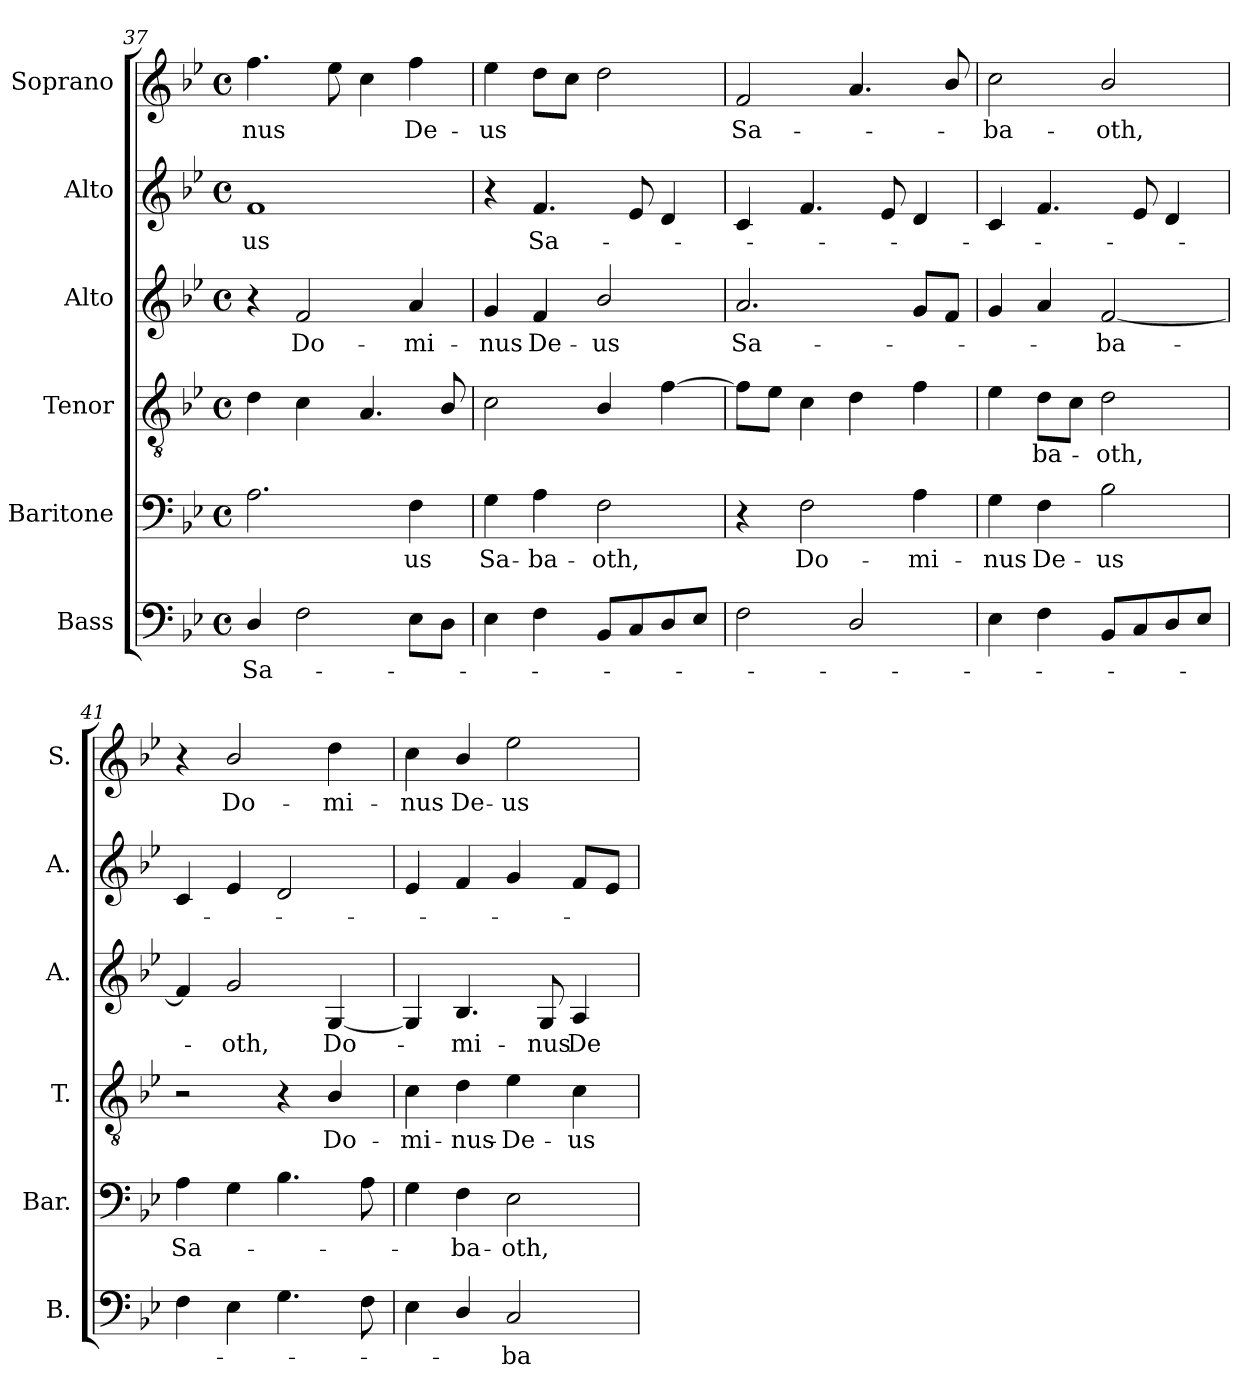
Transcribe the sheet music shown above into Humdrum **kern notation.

**kern	**text	**kern	**text	**kern	**text	**kern	**text	**kern	**text	**kern	**text
*part6	*part6	*part5	*part5	*part4	*part4	*part3	*part3	*part2	*part2	*part1	*part1
*staff6	*staff6	*staff5	*staff5	*staff4	*staff4	*staff3	*staff3	*staff2	*staff2	*staff1	*staff1
*I"Bass	*	*I"Baritone	*	*I"Tenor	*	*I"Alto	*	*I"Alto	*	*I"Soprano	*
*I'B.	*	*I'Bar.	*	*I'T.	*	*I'A.	*	*I'A.	*	*I'S.	*
*clefF4	*	*clefF4	*	*clefGv2	*	*clefG2	*	*clefG2	*	*clefG2	*
*	*	*	*	*ITrd7c12	*	*	*	*	*	*	*
*k[b-e-]	*	*k[b-e-]	*	*k[b-e-]	*	*k[b-e-]	*	*k[b-e-]	*	*k[b-e-]	*
*B-:	*	*B-:	*	*B-:	*	*B-:	*	*B-:	*	*B-:	*
*M4/4	*	*M4/4	*	*M4/4	*	*M4/4	*	*M4/4	*	*M4/4	*
*met(c)	*	*met(c)	*	*met(c)	*	*met(c)	*	*met(c)	*	*met(c)	*
=37	=37	=37	=37	=37	=37	=37	=37	=37	=37	=37	=37
!	!LO:LY:b:color=#000000	!	!	!	!	!	!	!	!	!	!
!	!	!	!	!	!	!	!	!	!LO:LY:b:color=#000000	!	!
!	!	!	!	!	!	!	!	!	!	!	!LO:LY:b:color=#000000
4Di/	Sa-	2.Ai\	.	4Di\	.	4r	.	1fi	-us	4.ffi\	-nus
!	!	!	!	!	!	!	!LO:LY:b:color=#000000	!	!	!	!
2Fi\	.	.	.	4Ci\	.	2fi/	Do-	.	.	.	.
.	.	.	.	.	.	.	.	.	.	8ee-i\	.
.	.	.	.	4.AAi/	.	.	.	.	.	4cci\	.
!	!	!	!LO:LY:b:color=#000000	!	!	!	!	!	!	!	!
!	!	!	!	!	!	!	!LO:LY:b:color=#000000	!	!	!	!
!	!	!	!	!	!	!	!	!	!	!	!LO:LY:b:color=#000000
8E-i\L	.	4Fi\	-us	.	.	4ai/	-mi-	.	.	4ffi\	De-
8Di\J	.	.	.	8BB-i/	.	.	.	.	.	.	.
=38	=38	=38	=38	=38	=38	=38	=38	=38	=38	=38	=38
!	!	!	!LO:LY:b:color=#000000	!	!	!	!	!	!	!	!
!	!	!	!	!	!	!	!LO:LY:b:color=#000000	!	!	!	!
!	!	!	!	!	!	!	!	!	!	!	!LO:LY:b:color=#000000
4E-i\	.	4Gi\	Sa-	2Ci\	.	4gi/	-nus	4r	.	4ee-i\	-us
!	!	!	!LO:LY:b:color=#000000	!	!	!	!	!	!	!	!
!	!	!	!	!	!	!	!LO:LY:b:color=#000000	!	!	!	!
!	!	!	!	!	!	!	!	!	!LO:LY:b:color=#000000	!	!
4Fi\	.	4Ai\	-ba-	.	.	4fi/	De-	4.fi/	Sa-	8ddi\L	.
.	.	.	.	.	.	.	.	.	.	8cci\J	.
!	!	!	!LO:LY:b:color=#000000	!	!	!	!	!	!	!	!
!	!	!	!	!	!	!	!LO:LY:b:color=#000000	!	!	!	!
8BB-i/L	.	2Fi\	-oth,	4BB-i/	.	2b-i/	-us	.	.	2ddi\	.
8Ci/	.	.	.	.	.	.	.	8e-i/	.	.	.
8Di/	.	.	.	[4Fi\	.	.	.	4di/	.	.	.
8E-i/J	.	.	.	.	.	.	.	.	.	.	.
=39	=39	=39	=39	=39	=39	=39	=39	=39	=39	=39	=39
!	!	!	!	!	!	!	!LO:LY:b:color=#000000	!	!	!	!
!	!	!	!	!	!	!	!	!	!	!	!LO:LY:b:color=#000000
2Fi\	.	4r	.	8Fi\L]	.	2.ai/	Sa-	4ci/	.	2fi/	Sa-
.	.	.	.	8E-i\J	.	.	.	.	.	.	.
!	!	!	!LO:LY:b:color=#000000	!	!	!	!	!	!	!	!
.	.	2Fi\	Do-	4Ci\	.	.	.	4.fi/	.	.	.
2Di/	.	.	.	4Di\	.	.	.	.	.	4.ai/	.
.	.	.	.	.	.	.	.	8e-i/	.	.	.
!	!	!	!LO:LY:b:color=#000000	!	!	!	!	!	!	!	!
.	.	4Ai\	-mi-	4Fi\	.	8gi/L	.	4di/	.	.	.
.	.	.	.	.	.	8fi/J	.	.	.	8b-i/	.
=40	=40	=40	=40	=40	=40	=40	=40	=40	=40	=40	=40
!	!	!	!LO:LY:b:color=#000000	!	!	!	!	!	!	!	!
!	!	!	!	!	!	!	!	!	!	!	!LO:LY:b:color=#000000
4E-i\	.	4Gi\	-nus	4E-i\	.	4gi/	.	4ci/	.	2cci\	-ba-
!	!	!	!LO:LY:b:color=#000000	!	!	!	!	!	!	!	!
!	!	!	!	!	!LO:LY:b:color=#000000	!	!	!	!	!	!
4Fi\	.	4Fi\	De-	8Di\L	-ba-	4ai/	.	4.fi/	.	.	.
.	.	.	.	8Ci\J	.	.	.	.	.	.	.
!	!	!	!LO:LY:b:color=#000000	!	!	!	!	!	!	!	!
!	!	!	!	!	!LO:LY:b:color=#000000	!	!	!	!	!	!
!	!	!	!	!	!	!	!LO:LY:b:color=#000000	!	!	!	!
!	!	!	!	!	!	!	!	!	!	!	!LO:LY:b:color=#000000
8BB-i/L	.	2B-i\	-us	2Di\	-oth,	[2fi/	-ba-	.	.	2b-i/	-oth,
8Ci/	.	.	.	.	.	.	.	8e-i/	.	.	.
8Di/	.	.	.	.	.	.	.	4di/	.	.	.
8E-i/J	.	.	.	.	.	.	.	.	.	.	.
=41	=41	=41	=41	=41	=41	=41	=41	=41	=41	=41	=41
!	!	!	!LO:LY:b:color=#000000	!	!	!	!	!	!	!	!
4Fi\	.	4Ai\	Sa-	2r	.	4fi/]	.	4ci/	.	4r	.
!	!	!	!	!	!	!	!LO:LY:b:color=#000000	!	!	!	!
!	!	!	!	!	!	!	!	!	!	!	!LO:LY:b:color=#000000
4E-i\	.	4Gi\	.	.	.	2gi/	-oth,	4e-i/	.	2b-i/	Do-
4.Gi\	.	4.B-i\	.	4r	.	.	.	2di/	.	.	.
!	!	!	!	!	!LO:LY:b:color=#000000	!	!	!	!	!	!
!	!	!	!	!	!	!	!LO:LY:b:color=#000000	!	!	!	!
!	!	!	!	!	!	!	!	!	!	!	!LO:LY:b:color=#000000
.	.	.	.	4BB-i/	Do-	[4Gi/	Do-	.	.	4ddi\	-mi-
8Fi\	.	8Ai\	.	.	.	.	.	.	.	.	.
!!LO:LB:g=z
=42	=42	=42	=42	=42	=42	=42	=42	=42	=42	=42	=42
!	!	!	!	!	!LO:LY:b:color=#000000	!	!	!	!	!	!
!	!	!	!	!	!	!	!	!	!	!	!LO:LY:b:color=#000000
4E-i\	.	4Gi\	.	4Ci\	-mi-	4Gi/]	.	4e-i/	.	4cci\	-nus
!	!	!	!LO:LY:b:color=#000000	!	!	!	!	!	!	!	!
!	!	!	!	!	!LO:LY:b:color=#000000	!	!	!	!	!	!
!	!	!	!	!	!	!	!LO:LY:b:color=#000000	!	!	!	!
!	!	!	!	!	!	!	!	!	!	!	!LO:LY:b:color=#000000
4Di/	.	4Fi\	-ba-	4Di\	-nus-	4.B-i/	-mi-	4fi/	.	4b-i/	De-
!	!LO:LY:b:color=#000000	!	!	!	!	!	!	!	!	!	!
!	!	!	!LO:LY:b:color=#000000	!	!	!	!	!	!	!	!
!	!	!	!	!	!LO:LY:b:color=#000000	!	!	!	!	!	!
!	!	!	!	!	!	!	!	!	!	!	!LO:LY:b:color=#000000
2Ci/	-ba-	2E-i\	-oth,	4E-i\	-De-	.	.	4gi/	.	2ee-i\	-us
!	!	!	!	!	!	!	!LO:LY:b:color=#000000	!	!	!	!
.	.	.	.	.	.	8Gi/	-nus	.	.	.	.
!	!	!	!	!	!LO:LY:b:color=#000000	!	!	!	!	!	!
!	!	!	!	!	!	!	!LO:LY:b:color=#000000	!	!	!	!
.	.	.	.	4Ci\	-us	4Ai/	De-	8fi/L	.	.	.
.	.	.	.	.	.	.	.	8e-i/J	.	.	.
=	=	=	=	=	=	=	=	=	=	=	=
*-	*-	*-	*-	*-	*-	*-	*-	*-	*-	*-	*-
